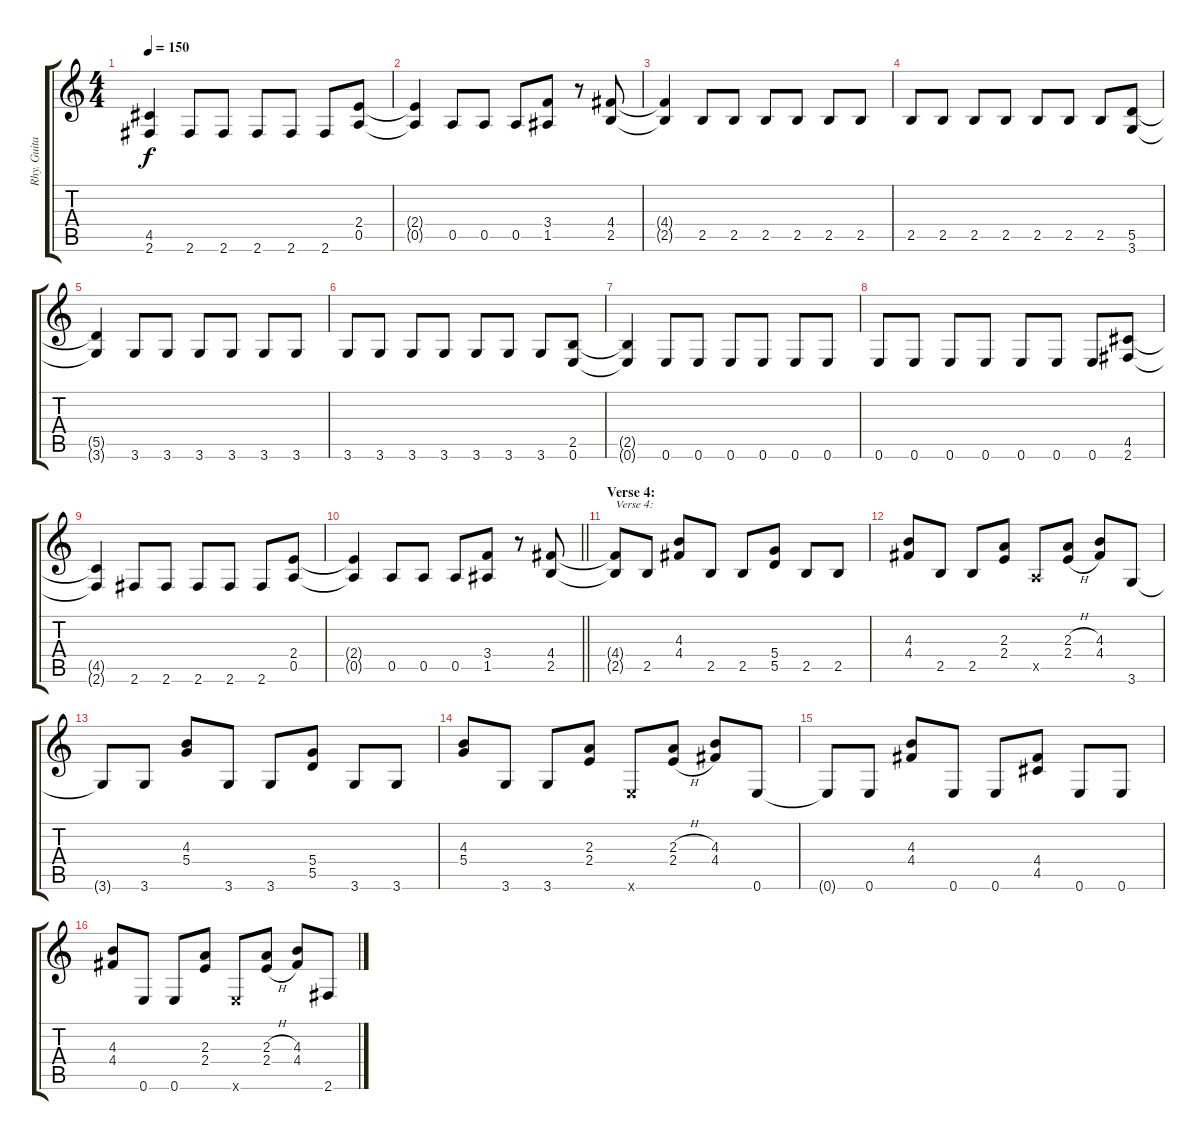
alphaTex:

\track ("Rhy. Guitar 2" "Rhy. Guita") {instrument acousticguitarsteel}
\staff {score tabs}
\tuning (E4 B3 G3 D3 A2 E2) {hide}
\ts (4 4)
\tempo 150
\clef g2
\ks c
(4.5{t} 2.6{t}).4{dy f} 2.6.8 2.6.8 2.6.8 2.6.8 2.6.8 (2.4 0.5).8 |
(2.4{t} 0.5{t}).4 0.5.8 0.5.8 0.5.8 (3.4 1.5).8 r.8 (4.4 2.5).8 |
(4.4{t} 2.5{t}).4 2.5.8 2.5.8 2.5.8 2.5.8 2.5.8 2.5.8 |
2.5.8 2.5.8 2.5.8 2.5.8 2.5.8 2.5.8 2.5.8 (5.5 3.6).8 |
(5.5{t} 3.6{t}).4 3.6.8 3.6.8 3.6.8 3.6.8 3.6.8 3.6.8 |
3.6.8 3.6.8 3.6.8 3.6.8 3.6.8 3.6.8 3.6.8 (2.5 0.6).8 |
(2.5{t} 0.6{t}).4 0.6.8 0.6.8 0.6.8 0.6.8 0.6.8 0.6.8 |
0.6.8 0.6.8 0.6.8 0.6.8 0.6.8 0.6.8 0.6.8 (4.5 2.6).8 |
(4.5{t} 2.6{t}).4 2.6.8 2.6.8 2.6.8 2.6.8 2.6.8 (2.4 0.5).8 |
\barLineRight lightlight
(2.4{t} 0.5{t}).4 0.5.8 0.5.8 0.5.8 (3.4 1.5).8 r.8 (4.4 2.5).8 |
\section ("" "Verse 4:")
(4.4{t} 2.5{t}).8{txt "Verse 4:"} 2.5.8 (4.3 4.4).8 2.5.8 2.5.8 (5.4 5.5).8 2.5.8 2.5.8 |
(4.3 4.4).8 2.5.8 2.5.8 (2.3 2.4).8 0.5{x}.8 (2.3{h} 2.4{h}).8 (4.3 4.4).8 3.6.8 |
3.6{t}.8 3.6.8 (4.3 5.4).8 3.6.8 3.6.8 (5.4 5.5).8 3.6.8 3.6.8 |
(4.3 5.4).8 3.6.8 3.6.8 (2.3 2.4).8 0.6{x}.8 (2.3{h} 2.4{h}).8 (4.3 4.4).8 0.6.8 |
0.6{t}.8 0.6.8 (4.3 4.4).8 0.6.8 0.6.8 (4.4 4.5).8 0.6.8 0.6.8 |
(4.3 4.4).8 0.6.8 0.6.8 (2.3 2.4).8 0.6{x}.8 (2.3{h} 2.4{h}).8 (4.3 4.4).8 2.6.8
